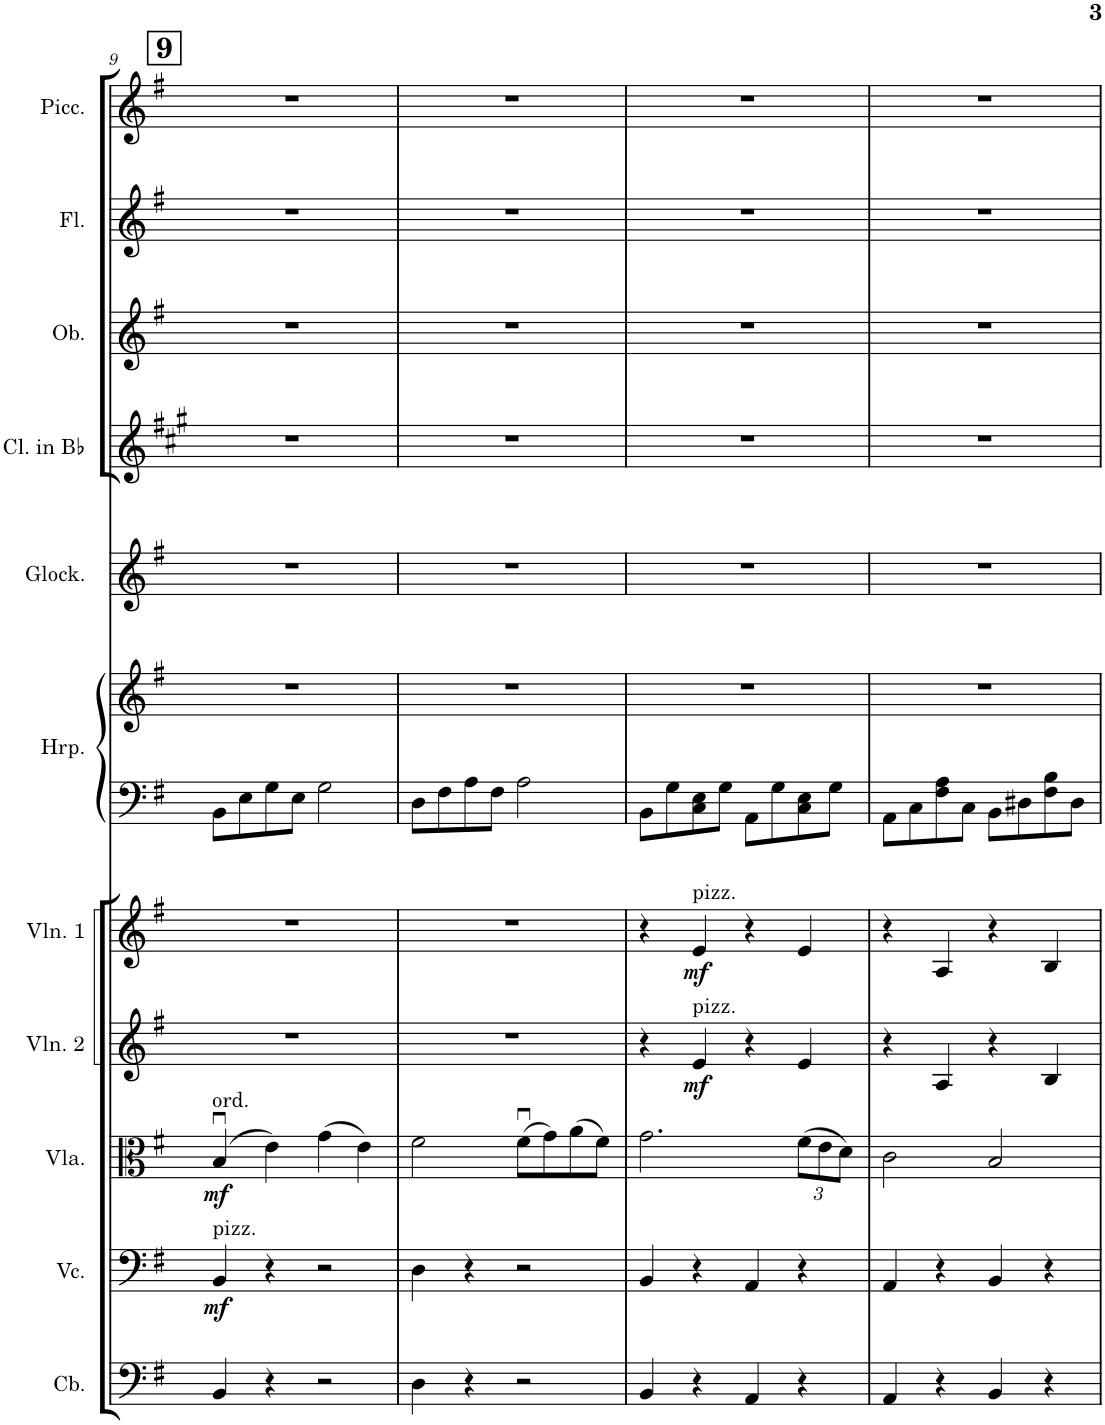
**kern	**kern	**dynam	**kern	**dynam	**kern	**dynam	**kern	**dynam	**kern	**kern	**kern	**kern	**kern	**kern	**kern
*part11	*part10	*part10	*part9	*part9	*part8	*part8	*part7	*part7	*part6	*part6	*part5	*part4	*part3	*part2	*part1
*staff12	*staff11	*staff11	*staff10	*staff10	*staff9	*staff9	*staff8	*staff8	*staff7	*staff6	*staff5	*staff4	*staff3	*staff2	*staff1
*I"Contrabass	*I"Violoncello	*	*I"Viola	*	*I"Violin II	*	*I"Violin I	*	*I"Harp	*	*I"Glockenspiel	*I"Clarinet in Bb	*I"Oboe	*I"Flute	*I"Piccolo
*I'Cb.	*I'Vc.	*	*I'Vla.	*	*I'Vln. 2	*	*I'Vln. 1	*	*I'Hrp.	*	*I'Glock.	*I'Cl. in Bb	*I'Ob.	*I'Fl.	*I'Picc.
!!LO:PB:g=z
*clefF4	*clefF4	*	*clefC3	*	*clefG2	*	*clefG2	*	*clefF4	*clefG2	*clefG2	*clefG2	*clefG2	*clefG2	*clefG2
*Trd7c12	*	*	*	*	*	*	*	*	*	*	*Trd-14c-24	*Trd1c2	*	*	*Trd-7c-12
*k[f#]	*k[f#]	*	*k[f#]	*	*k[f#]	*	*k[f#]	*	*k[f#]	*k[f#]	*k[f#]	*k[f#c#g#]	*k[f#]	*k[f#]	*k[f#]
*M4/4	*M4/4	*	*M4/4	*	*M4/4	*	*M4/4	*	*M4/4	*M4/4	*M4/4	*M4/4	*M4/4	*M4/4	*M4/4
!!LO:REH:place=s1:a:B:cj:fs=14:t=9
=9	=9	=9	=9	=9	=9	=9	=9	=9	=9	=9	=9	=9	=9	=9	=9
!	!	!	!LO:TX:a:t=ord.	!	!	!	!	!	!	!	!	!	!	!	!
!	!LO:TX:a:t=pizz.	!	!	!	!	!	!	!	!	!	!	!	!	!	!
!	!	!LO:DY:b	!	!LO:DY:b	!	!	!	!	!	!	!	!	!	!	!
4BB/	4BB/	mf	(4Bu/	mf	1r	.	1r	.	8BB\L	1r	1r	1r	1r	1r	1r
.	.	.	.	.	.	.	.	.	8E\	.	.	.	.	.	.
4r	4r	.	4e\)	.	.	.	.	.	8G\	.	.	.	.	.	.
.	.	.	.	.	.	.	.	.	8E\J	.	.	.	.	.	.
2r	2r	.	(4g\	.	.	.	.	.	2G\	.	.	.	.	.	.
.	.	.	4e\)	.	.	.	.	.	.	.	.	.	.	.	.
=10	=10	=10	=10	=10	=10	=10	=10	=10	=10	=10	=10	=10	=10	=10	=10
4D\	4D\	.	2f#\	.	1r	.	1r	.	8D\L	1r	1r	1r	1r	1r	1r
.	.	.	.	.	.	.	.	.	8F#\	.	.	.	.	.	.
4r	4r	.	.	.	.	.	.	.	8A\	.	.	.	.	.	.
.	.	.	.	.	.	.	.	.	8F#\J	.	.	.	.	.	.
2r	2r	.	(8f#u\L	.	.	.	.	.	2A\	.	.	.	.	.	.
.	.	.	8g\)	.	.	.	.	.	.	.	.	.	.	.	.
.	.	.	(8a\	.	.	.	.	.	.	.	.	.	.	.	.
.	.	.	8f#\J)	.	.	.	.	.	.	.	.	.	.	.	.
=11	=11	=11	=11	=11	=11	=11	=11	=11	=11	=11	=11	=11	=11	=11	=11
4BB/	4BB/	.	2.g\	.	4r	.	4r	.	8BB\L	1r	1r	1r	1r	1r	1r
.	.	.	.	.	.	.	.	.	8G\	.	.	.	.	.	.
!	!	!	!	!	!	!	!LO:TX:a:t=pizz.	!	!	!	!	!	!	!	!
!	!	!	!	!	!LO:TX:a:t=pizz.	!	!	!	!	!	!	!	!	!	!
!	!	!	!	!	!	!LO:DY:b	!	!LO:DY:b	!	!	!	!	!	!	!
4r	4r	.	.	.	4e/	mf	4e/	mf	8C\ 8E\	.	.	.	.	.	.
.	.	.	.	.	.	.	.	.	8G\J	.	.	.	.	.	.
4AA/	4AA/	.	.	.	4r	.	4r	.	8AA\L	.	.	.	.	.	.
.	.	.	.	.	.	.	.	.	8G\	.	.	.	.	.	.
*	*	*	*Xbrackettup	*	*	*	*	*	*	*	*	*	*	*	*
4r	4r	.	(12f#\L	.	4e/	.	4e/	.	8C\ 8E\	.	.	.	.	.	.
.	.	.	12e\	.	.	.	.	.	.	.	.	.	.	.	.
.	.	.	.	.	.	.	.	.	8G\J	.	.	.	.	.	.
.	.	.	12d\J)	.	.	.	.	.	.	.	.	.	.	.	.
=12	=12	=12	=12	=12	=12	=12	=12	=12	=12	=12	=12	=12	=12	=12	=12
4AA/	4AA/	.	2c\	.	4r	.	4r	.	8AA\L	1r	1r	1r	1r	1r	1r
.	.	.	.	.	.	.	.	.	8C\	.	.	.	.	.	.
4r	4r	.	.	.	4A/	.	4A/	.	8F#\ 8A\	.	.	.	.	.	.
.	.	.	.	.	.	.	.	.	8C\J	.	.	.	.	.	.
4BB/	4BB/	.	2B/	.	4r	.	4r	.	8BB\L	.	.	.	.	.	.
.	.	.	.	.	.	.	.	.	8D#X\	.	.	.	.	.	.
4r	4r	.	.	.	4B/	.	4B/	.	8F#\ 8B\	.	.	.	.	.	.
.	.	.	.	.	.	.	.	.	8D#\J	.	.	.	.	.	.
=	=	=	=	=	=	=	=	=	=	=	=	=	=	=	=
*-	*-	*-	*-	*-	*-	*-	*-	*-	*-	*-	*-	*-	*-	*-	*-
